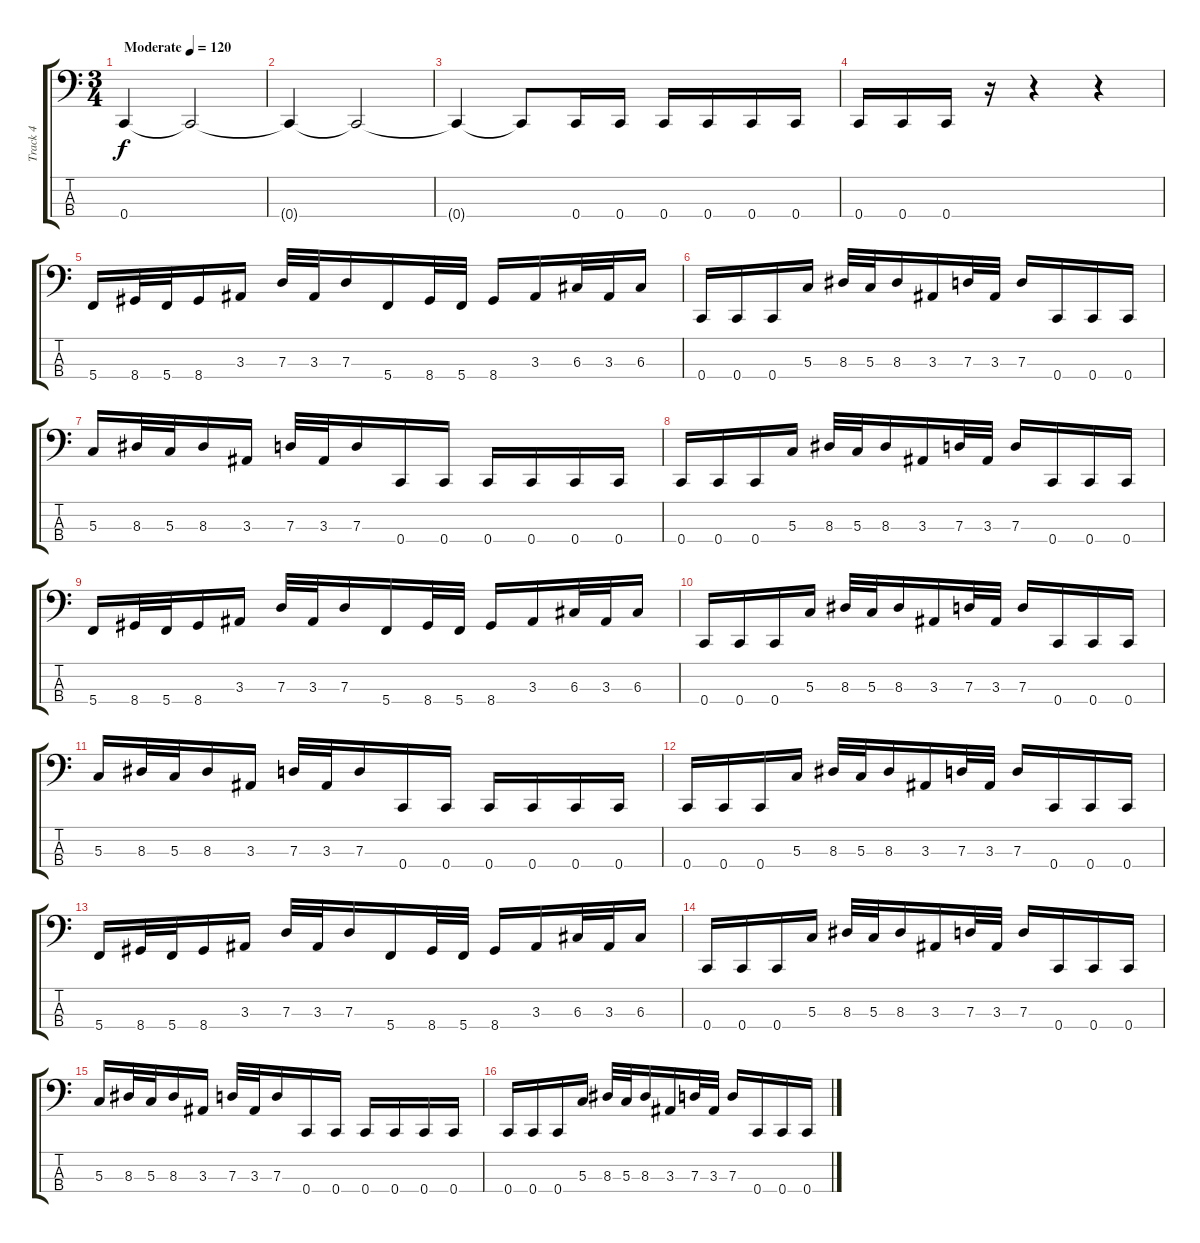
\track ("Track 4" "Track 4") {instrument electricbassfinger}
\staff {score tabs}
\tuning (F2 C2 G1 C1) {hide}
\ts (3 4)
\tempo (120 "Moderate")
\clef f4
\ks c
0.4.4{dy f instrument electricbassfinger} 0.4{t}.2 |
0.4{t}.4 0.4{t}.2 |
0.4{t}.4 0.4{t}.8 0.4.16 0.4.16 0.4.16 0.4.16 0.4.16 0.4.16 |
0.4.16 0.4.16 0.4.16 r.16 r.4 r.4 |
5.4.16 8.4.32 5.4.32 8.4.16 3.3.16 7.3.32 3.3.32 7.3.16 5.4.16 8.4.32 5.4.32 8.4.16 3.3.16 6.3.32 3.3.32 6.3.16 |
0.4.16 0.4.16 0.4.16 5.3.16 8.3.32 5.3.32 8.3.16 3.3.16 7.3.32 3.3.32 7.3.16 0.4.16 0.4.16 0.4.16 |
5.3.16 8.3.32 5.3.32 8.3.16 3.3.16 7.3.32 3.3.32 7.3.16 0.4.16 0.4.16 0.4.16 0.4.16 0.4.16 0.4.16 |
0.4.16 0.4.16 0.4.16 5.3.16 8.3.32 5.3.32 8.3.16 3.3.16 7.3.32 3.3.32 7.3.16 0.4.16 0.4.16 0.4.16 |
5.4.16 8.4.32 5.4.32 8.4.16 3.3.16 7.3.32 3.3.32 7.3.16 5.4.16 8.4.32 5.4.32 8.4.16 3.3.16 6.3.32 3.3.32 6.3.16 |
0.4.16 0.4.16 0.4.16 5.3.16 8.3.32 5.3.32 8.3.16 3.3.16 7.3.32 3.3.32 7.3.16 0.4.16 0.4.16 0.4.16 |
5.3.16 8.3.32 5.3.32 8.3.16 3.3.16 7.3.32 3.3.32 7.3.16 0.4.16 0.4.16 0.4.16 0.4.16 0.4.16 0.4.16 |
0.4.16 0.4.16 0.4.16 5.3.16 8.3.32 5.3.32 8.3.16 3.3.16 7.3.32 3.3.32 7.3.16 0.4.16 0.4.16 0.4.16 |
5.4.16 8.4.32 5.4.32 8.4.16 3.3.16 7.3.32 3.3.32 7.3.16 5.4.16 8.4.32 5.4.32 8.4.16 3.3.16 6.3.32 3.3.32 6.3.16 |
0.4.16 0.4.16 0.4.16 5.3.16 8.3.32 5.3.32 8.3.16 3.3.16 7.3.32 3.3.32 7.3.16 0.4.16 0.4.16 0.4.16 |
5.3.16 8.3.32 5.3.32 8.3.16 3.3.16 7.3.32 3.3.32 7.3.16 0.4.16 0.4.16 0.4.16 0.4.16 0.4.16 0.4.16 |
0.4.16 0.4.16 0.4.16 5.3.16 8.3.32 5.3.32 8.3.16 3.3.16 7.3.32 3.3.32 7.3.16 0.4.16 0.4.16 0.4.16
